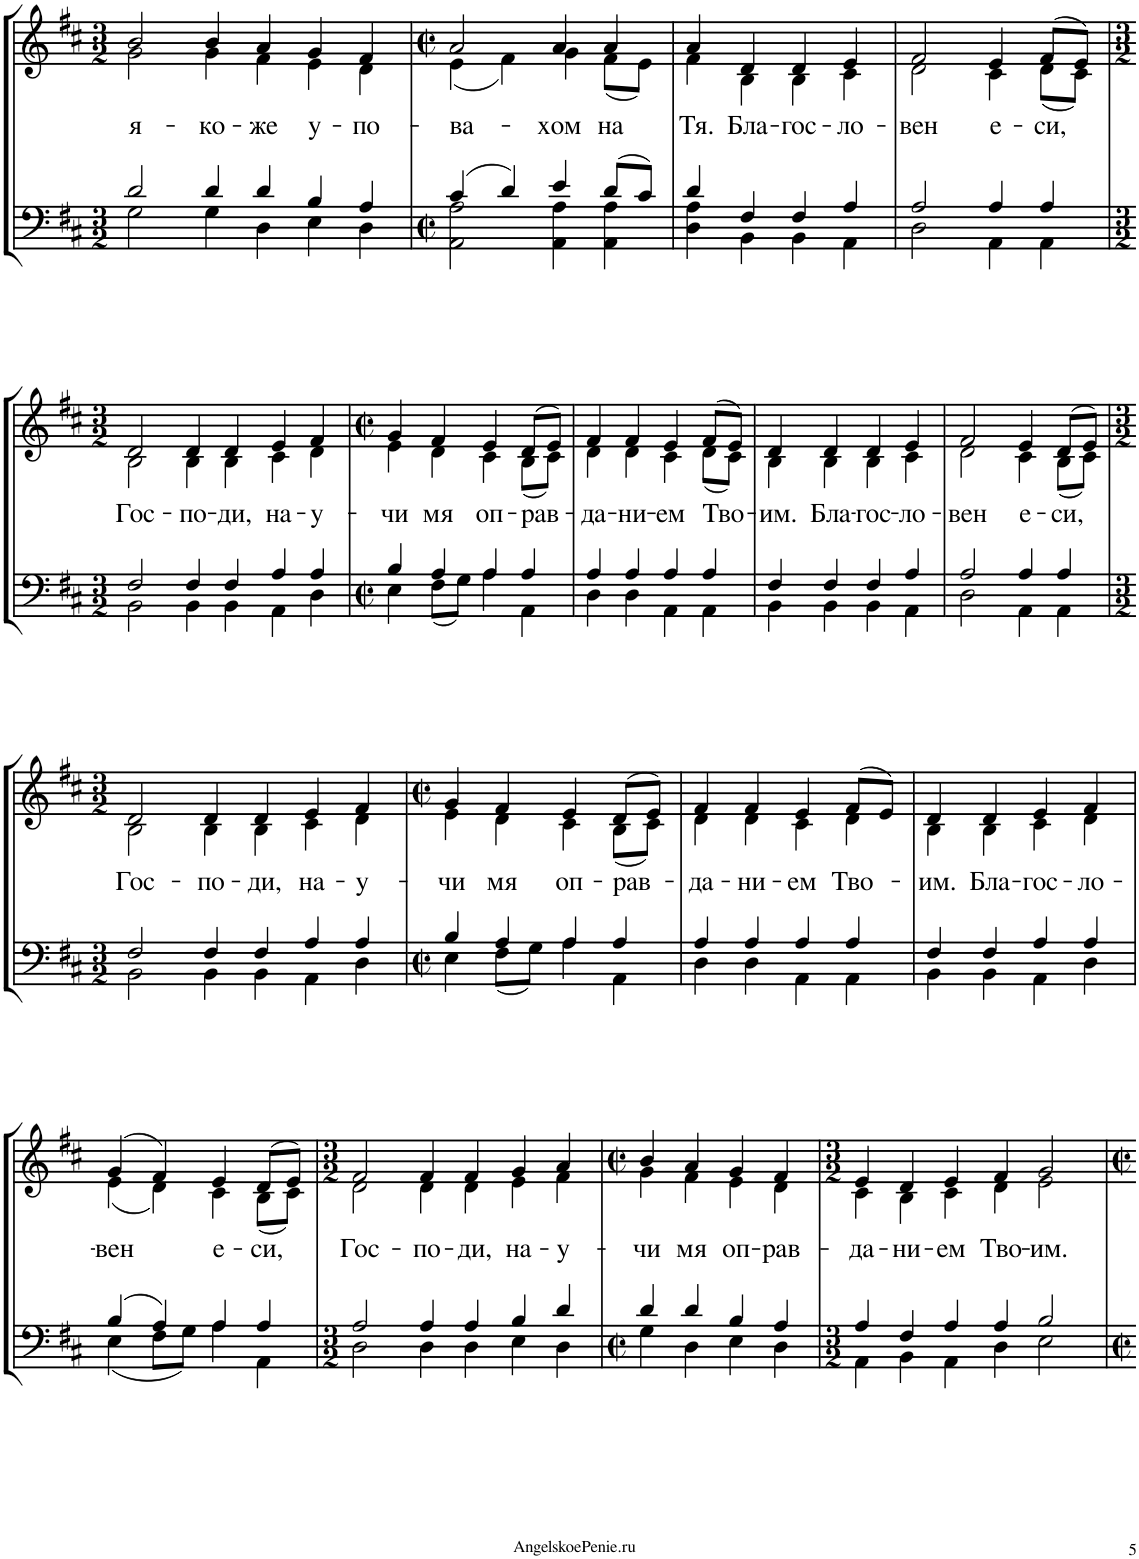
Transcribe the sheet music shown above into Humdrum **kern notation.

**kern	**kern	**text
*part1	*part1	*part1
*staff2	*staff1	*staff1
*I"Piano	*	*
*I'Pno.	*	*
!!LO:PB:g=z
*clefF4	*clefG2	*
*k[f#c#]	*k[f#c#]	*
*M3/2	*M3/2	*
=80	=80	=80
*^	*^	*
!	!	!	!	!LO:LY:b
2d/	2G\	2b/	2g\	я-
!	!	!	!	!LO:LY:b
4d/	4G\	4b/	4g\	-ко-
!	!	!	!	!LO:LY:b
4d/	4D\	4a/	4f#\	-же
!	!	!	!	!LO:LY:b
4B/	4E\	4g/	4e\	у-
!	!	!	!	!LO:LY:b
4A/	4D\	4f#/	4d\	-по-
=81	=81	=81	=81	=81
*M2/2	*	*M2/2	*	*
*met(c|)	*	*met(c|)	*	*
!	!	!	!	!LO:LY:b
4c#/	2AA\ 2A\	2a/	(4e\	-ва-
4d/	.	.	4f#\)	.
!	!	!	!	!LO:LY:b
4e/	4AA\ 4A\	4a/	4g\	-хом
!	!	!	!	!LO:LY:b
8d/L	4AA\ 4A\	4a/	(8f#\L	на
8c#/J	.	.	8e\J)	.
=82	=82	=82	=82	=82
!	!	!	!	!LO:LY:b
4d/	4D\ 4A\	4a/	4f#\	Тя.
!	!	!	!	!LO:LY:b
4F#/	4BB\	4d/	4B\	Бла-
!	!	!	!	!LO:LY:b
4F#/	4BB\	4d/	4B\	-гос-
!	!	!	!	!LO:LY:b
4A/	4AA\	4e/	4c#\	-ло-
=83	=83	=83	=83	=83
!	!	!	!	!LO:LY:b
2A/	2D\	2f#/	2d\	-вен
!	!	!	!	!LO:LY:b
4A/	4AA\	4e/	4c#\	е-
!	!	!	!	!LO:LY:b
4A/	4AA\	(8f#/L	(8d\L	-си,
.	.	8e/J)	8c#\J)	.
!!LO:LB:g=z	!!
=84	=84	=84	=84	=84
*M3/2	*	*M3/2	*	*
!	!	!	!	!LO:LY:b
2F#/	2BB\	2d/	2B\	Гос-
!	!	!	!	!LO:LY:b
4F#/	4BB\	4d/	4B\	-по-
!	!	!	!	!LO:LY:b
4F#/	4BB\	4d/	4B\	-ди,
!	!	!	!	!LO:LY:b
4A/	4AA\	4e/	4c#\	на-
!	!	!	!	!LO:LY:b
4A/	4D\	4f#/	4d\	-у-
=85	=85	=85	=85	=85
*M2/2	*	*M2/2	*	*
*met(c|)	*	*met(c|)	*	*
!	!	!	!	!LO:LY:b
4B/	4E\	4g/	4e\	-чи
!	!	!	!	!LO:LY:b
4A/	8F#\L	4f#/	4d\	мя
.	8G\J	.	.	.
!	!	!	!	!LO:LY:b
4A/	4A\	4e/	4c#\	оп-
!	!	!	!	!LO:LY:b
4A/	4AA\	(8d/L	(8B\L	-рав-
.	.	8e/J)	8c#\J)	.
=86	=86	=86	=86	=86
!	!	!	!	!LO:LY:b
4A/	4D\	4f#/	4d\	-да-
!	!	!	!	!LO:LY:b
4A/	4D\	4f#/	4d\	-ни-
!	!	!	!	!LO:LY:b
4A/	4AA\	4e/	4c#\	-ем
!	!	!	!	!LO:LY:b
4A/	4AA\	(8f#/L	(8d\L	Тво-
.	.	8e/J)	8c#\J)	.
=87	=87	=87	=87	=87
!	!	!	!	!LO:LY:b
4F#/	4BB\	4d/	4B\	-им.
!	!	!	!	!LO:LY:b
4F#/	4BB\	4d/	4B\	Бла-
!	!	!	!	!LO:LY:b
4F#/	4BB\	4d/	4B\	-гос-
!	!	!	!	!LO:LY:b
4A/	4AA\	4e/	4c#\	-ло-
=88	=88	=88	=88	=88
!	!	!	!	!LO:LY:b
2A/	2D\	2f#/	2d\	-вен
!	!	!	!	!LO:LY:b
4A/	4AA\	4e/	4c#\	е-
!	!	!	!	!LO:LY:b
4A/	4AA\	(8d/L	(8B\L	-си,
.	.	8e/J)	8c#\J)	.
!!LO:LB:g=z	!!
=89	=89	=89	=89	=89
*M3/2	*	*M3/2	*	*
!	!	!	!	!LO:LY:b
2F#/	2BB\	2d/	2B\	Гос-
!	!	!	!	!LO:LY:b
4F#/	4BB\	4d/	4B\	-по-
!	!	!	!	!LO:LY:b
4F#/	4BB\	4d/	4B\	-ди,
!	!	!	!	!LO:LY:b
4A/	4AA\	4e/	4c#\	на-
!	!	!	!	!LO:LY:b
4A/	4D\	4f#/	4d\	-у-
=90	=90	=90	=90	=90
*M2/2	*	*M2/2	*	*
*met(c|)	*	*met(c|)	*	*
!	!	!	!	!LO:LY:b
4B/	4E\	4g/	4e\	-чи
!	!	!	!	!LO:LY:b
4A/	8F#\L	4f#/	4d\	мя
.	8G\J	.	.	.
!	!	!	!	!LO:LY:b
4A/	4A\	4e/	4c#\	оп-
!	!	!	!	!LO:LY:b
4A/	4AA\	(8d/L	(8B\L	-рав-
.	.	8e/J)	8c#\J)	.
=91	=91	=91	=91	=91
!	!	!	!	!LO:LY:b
4A/	4D\	4f#/	4d\	-да-
!	!	!	!	!LO:LY:b
4A/	4D\	4f#/	4d\	-ни-
!	!	!	!	!LO:LY:b
4A/	4AA\	4e/	4c#\	-ем
!	!	!	!	!LO:LY:b
4A/	4AA\	(8f#/L	4d\	Тво-
.	.	8e/J)	.	.
=92	=92	=92	=92	=92
!	!	!	!	!LO:LY:b
4F#/	4BB\	4d/	4B\	-им.
!	!	!	!	!LO:LY:b
4F#/	4BB\	4d/	4B\	Бла-
!	!	!	!	!LO:LY:b
4A/	4AA\	4e/	4c#\	-гос-
!	!	!	!	!LO:LY:b
4A/	4D\	4f#/	4d\	-ло-
!!LO:LB:g=z	!!
=93	=93	=93	=93	=93
!	!	!	!	!LO:LY:b
4B/	4E\	(4g/	(4e\	-вен
4A/	8F#\L	4f#/)	4d\)	.
.	8G\J	.	.	.
!	!	!	!	!LO:LY:b
4A/	4A\	4e/	4c#\	е-
!	!	!	!	!LO:LY:b
4A/	4AA\	(8d/L	(8B\L	-си,
.	.	8e/J)	8c#\J)	.
=94	=94	=94	=94	=94
*M3/2	*	*M3/2	*	*
!	!	!	!	!LO:LY:b
2A/	2D\	2f#/	2d\	Гос-
!	!	!	!	!LO:LY:b
4A/	4D\	4f#/	4d\	-по-
!	!	!	!	!LO:LY:b
4A/	4D\	4f#/	4d\	-ди,
!	!	!	!	!LO:LY:b
4B/	4E\	4g/	4e\	на-
!	!	!	!	!LO:LY:b
4d/	4D\	4a/	4f#\	-у-
=95	=95	=95	=95	=95
*M2/2	*	*M2/2	*	*
*met(c|)	*	*met(c|)	*	*
!	!	!	!	!LO:LY:b
4d/	4G\	4b/	4g\	-чи
!	!	!	!	!LO:LY:b
4d/	4D\	4a/	4f#\	мя
!	!	!	!	!LO:LY:b
4B/	4E\	4g/	4e\	оп-
!	!	!	!	!LO:LY:b
4A/	4D\	4f#/	4d\	-рав-
=96	=96	=96	=96	=96
*M3/2	*	*M3/2	*	*
!	!	!	!	!LO:LY:b
4A/	4AA\	4e/	4c#\	-да-
!	!	!	!	!LO:LY:b
4F#/	4BB\	4d/	4B\	-ни-
!	!	!	!	!LO:LY:b
4A/	4AA\	4e/	4c#\	-ем
!	!	!	!	!LO:LY:b
4A/	4D\	4f#/	4d\	Тво-
!	!	!	!	!LO:LY:b
2B/	2E\	2g/	2e\	-им.
*v	*v	*	*	*
*	*v	*v	*
=	=	=
*-	*-	*-
